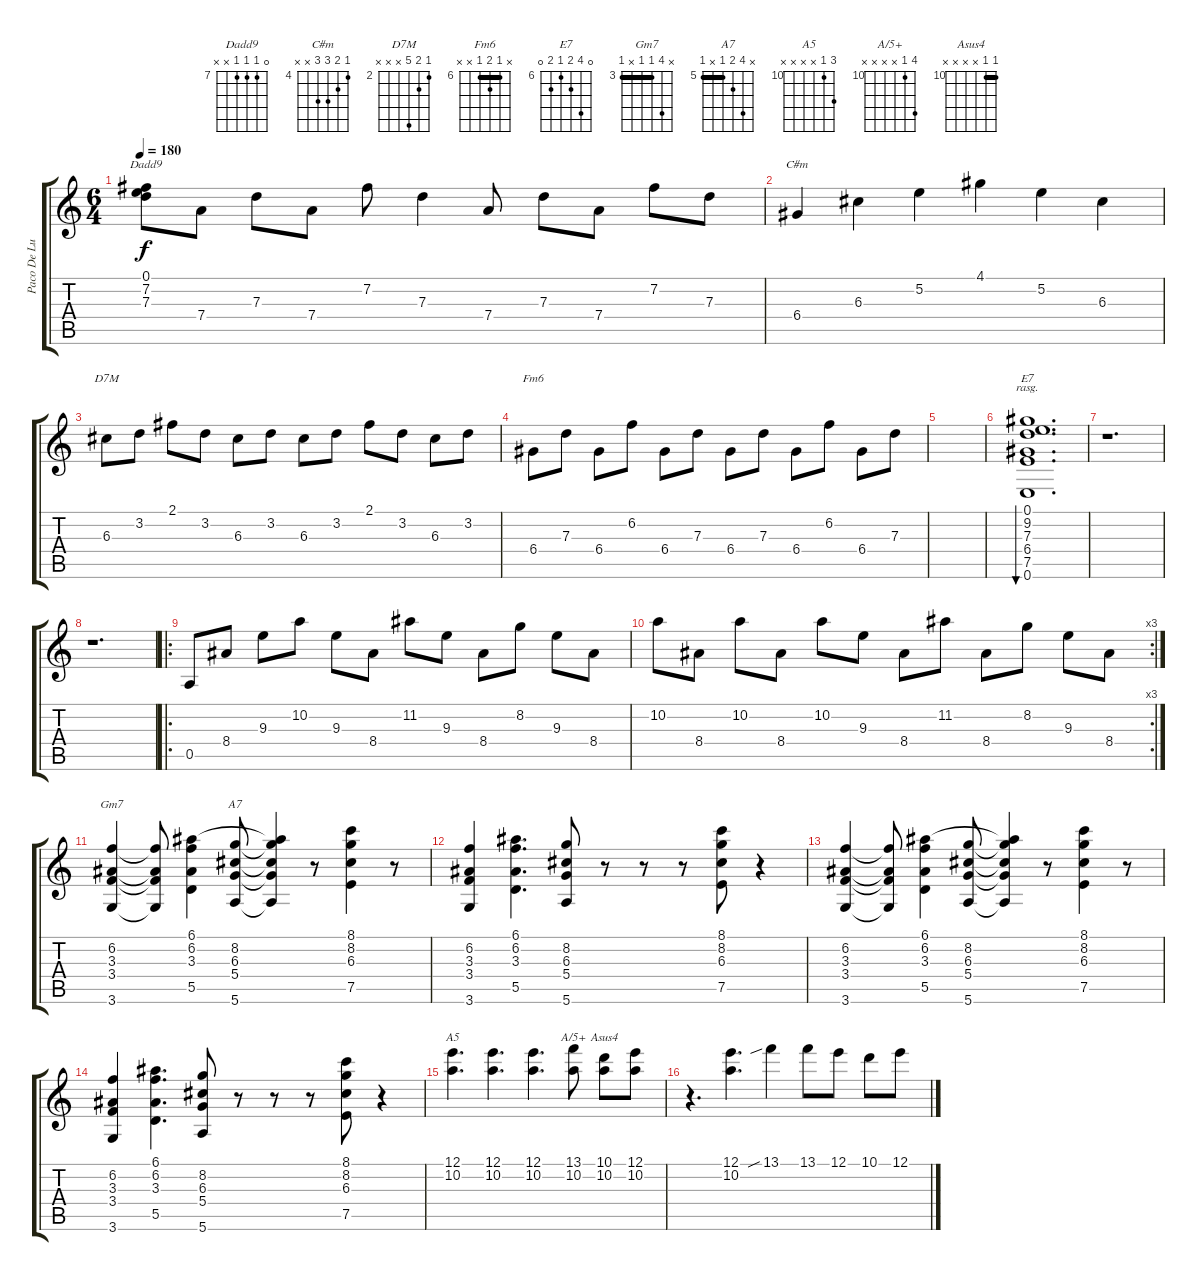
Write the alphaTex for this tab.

\track ("Paco De Lucia" "Paco De Lu") {instrument acousticguitarsteel}
\staff {score tabs}
\tuning (E4 B3 G3 D3 A2 E2) {hide}
\chord ("Dadd9" 0 7 7 7 x x) {firstfret 7}
\chord ("C#m" 4 5 6 6 x x) {firstfret 4}
\chord ("D7M" 2 3 6 x x x) {firstfret 2}
\chord ("Fm6" x 6 7 6 x x) {firstfret 6 barre 6}
\chord ("E7" 0 9 7 6 7 0) {firstfret 6}
\chord ("Gm7" x 6 3 3 x 3) {firstfret 3 barre 3}
\chord ("A7" x 8 6 5 x 5) {firstfret 5 barre 5}
\chord ("A5" 12 10 x x x x) {firstfret 10}
\chord ("A/5+" 13 10 x x x x) {firstfret 10}
\chord ("Asus4" 10 10 x x x x) {firstfret 10 barre 10}
\ts (6 4)
\tempo 180
\clef g2
\ks c
(0.1 7.2 7.3).8{ch "Dadd9" dy f} 7.4.8 7.3.8 7.4.8 7.2.8 7.3.4 7.4.8 7.3.8 7.4.8 7.2.8 7.3.8 |
6.4.4{ch "C#m"} 6.3.4 5.2.4 4.1.4 5.2.4 6.3.4 |
6.3.8{ch "D7M"} 3.2.8 2.1.8 3.2.8 6.3.8 3.2.8 6.3.8 3.2.8 2.1.8 3.2.8 6.3.8 3.2.8 |
6.4.8{ch "Fm6"} 7.3.8 6.4.8 6.2.8 6.4.8 7.3.8 6.4.8 7.3.8 6.4.8 6.2.8 6.4.8 7.3.8 |
|
(0.1 9.2 7.3 6.4 7.5 0.6).1{d bu 480 ch "E7" rasg ii} |
r.1{d} |
r.1{d} |
\ro
0.5.8 8.4.8 9.3.8 10.2.8 9.3.8 8.4.8 11.2.8 9.3.8 8.4.8 8.2.8 9.3.8 8.4.8 |
\rc 3
10.2.8 8.4.8 10.2.8 8.4.8 10.2.8 9.3.8 8.4.8 11.2.8 8.4.8 8.2.8 9.3.8 8.4.8 |
(6.2 3.3 3.4 3.6).4{ch "Gm7"} (6.2{t} 3.3{t} 3.4{t} 3.6{t}).8 (6.1 6.2 3.3 5.5).4 (8.2 6.3 5.4 5.6).8{ch "A7"} (6.1{t} 8.2{t} 6.3{t} 5.4{t} 5.6{t}).4 r.8 (8.1 8.2 6.3 7.5).4 r.8 |
(6.2 3.3 3.4 3.6).4 (6.1 6.2 3.3 5.5).4{d} (8.2 6.3 5.4 5.6).8 r.8 r.8 r.8 (8.1 8.2 6.3 7.5).8 r.4 |
(6.2 3.3 3.4 3.6).4 (6.2{t} 3.3{t} 3.4{t} 3.6{t}).8 (6.1 6.2 3.3 5.5).4 (8.2 6.3 5.4 5.6).8 (6.1{t} 8.2{t} 6.3{t} 5.4{t} 5.6{t}).4 r.8 (8.1 8.2 6.3 7.5).4 r.8 |
(6.2 3.3 3.4 3.6).4 (6.1 6.2 3.3 5.5).4{d} (8.2 6.3 5.4 5.6).8 r.8 r.8 r.8 (8.1 8.2 6.3 7.5).8 r.4 |
(12.1 10.2).4{d ch "A5"} (12.1 10.2).4{d} (12.1 10.2).4{d} (13.1 10.2).8{ch "A/5+"} (10.1 10.2).8{ch "Asus4"} (12.1 10.2).8 |
r.4{d} (12.1 10.2).4{d} 13.1{sib}.4 13.1.8 12.1.8 10.1.8 12.1.8
